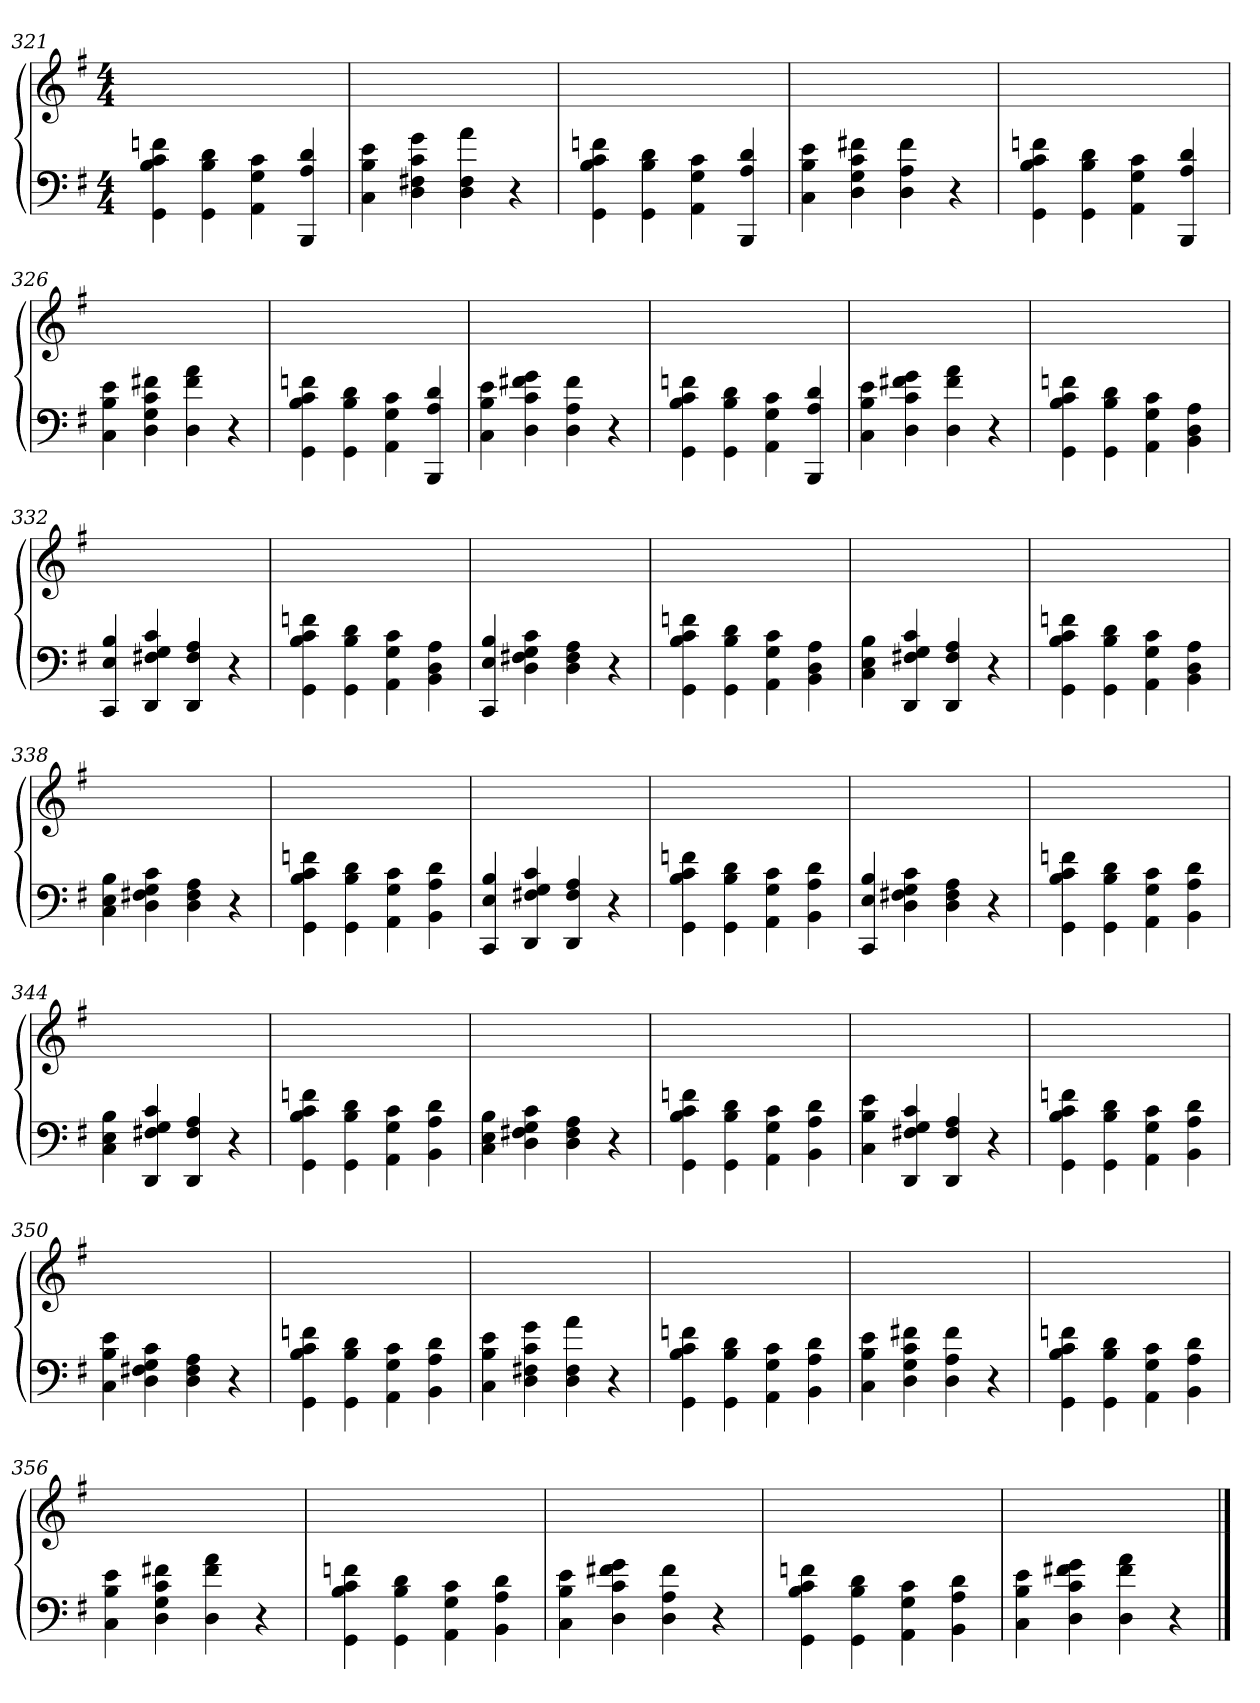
**kern	**kern
*part2	*part1
*staff2	*staff1
*clefF4	*clefG2
*k[f#]	*k[f#]
*G:	*G:
*M4/4	*M4/4
=321	=321
4GG 4B 4c 4fn	1ryy
4GG 4B 4d	.
4AA 4G 4c	.
4BBB 4A 4d	.
=322	=322
4C 4B 4e	1ryy
4D 4F#X 4c 4g	.
4D 4F# 4a	.
4r	.
=323	=323
4GG 4B 4c 4fn	1ryy
4GG 4B 4d	.
4AA 4G 4c	.
4BBB 4A 4d	.
=324	=324
4C 4B 4e	1ryy
4D 4G 4c 4f#X	.
4D 4A 4f#	.
4r	.
=325	=325
4GG 4B 4c 4fn	1ryy
4GG 4B 4d	.
4AA 4G 4c	.
4BBB 4A 4d	.
=326	=326
4C 4B 4e	1ryy
4D 4G 4c 4f#X	.
4D 4f# 4a	.
4r	.
=327	=327
4GG 4B 4c 4fn	1ryy
4GG 4B 4d	.
4AA 4G 4c	.
4BBB 4A 4d	.
=328	=328
4C 4B 4e	1ryy
4D 4c 4f#X 4g	.
4D 4A 4f#	.
4r	.
=329	=329
4GG 4B 4c 4fn	1ryy
4GG 4B 4d	.
4AA 4G 4c	.
4BBB 4A 4d	.
=330	=330
4C 4B 4e	1ryy
4D 4c 4f#X 4g	.
4D 4f# 4a	.
4r	.
=331	=331
4GG 4B 4c 4fn	1ryy
4GG 4B 4d	.
4AA 4G 4c	.
4BB 4D 4A	.
=332	=332
4CC 4E 4B	1ryy
4DD 4F#X 4G 4c	.
4DD 4F# 4A	.
4r	.
=333	=333
4GG 4B 4c 4fn	1ryy
4GG 4B 4d	.
4AA 4G 4c	.
4BB 4D 4A	.
=334	=334
4CC 4E 4B	1ryy
4D 4F#X 4G 4c	.
4D 4F# 4A	.
4r	.
=335	=335
4GG 4B 4c 4fn	1ryy
4GG 4B 4d	.
4AA 4G 4c	.
4BB 4D 4A	.
=336	=336
4C 4E 4B	1ryy
4DD 4F#X 4G 4c	.
4DD 4F# 4A	.
4r	.
=337	=337
4GG 4B 4c 4fn	1ryy
4GG 4B 4d	.
4AA 4G 4c	.
4BB 4D 4A	.
=338	=338
4C 4E 4B	1ryy
4D 4F#X 4G 4c	.
4D 4F# 4A	.
4r	.
=339	=339
4GG 4B 4c 4fn	1ryy
4GG 4B 4d	.
4AA 4G 4c	.
4BB 4A 4d	.
=340	=340
4CC 4E 4B	1ryy
4DD 4F#X 4G 4c	.
4DD 4F# 4A	.
4r	.
=341	=341
4GG 4B 4c 4fn	1ryy
4GG 4B 4d	.
4AA 4G 4c	.
4BB 4A 4d	.
=342	=342
4CC 4E 4B	1ryy
4D 4F#X 4G 4c	.
4D 4F# 4A	.
4r	.
=343	=343
4GG 4B 4c 4fn	1ryy
4GG 4B 4d	.
4AA 4G 4c	.
4BB 4A 4d	.
=344	=344
4C 4E 4B	1ryy
4DD 4F#X 4G 4c	.
4DD 4F# 4A	.
4r	.
=345	=345
4GG 4B 4c 4fn	1ryy
4GG 4B 4d	.
4AA 4G 4c	.
4BB 4A 4d	.
=346	=346
4C 4E 4B	1ryy
4D 4F#X 4G 4c	.
4D 4F# 4A	.
4r	.
=347	=347
4GG 4B 4c 4fn	1ryy
4GG 4B 4d	.
4AA 4G 4c	.
4BB 4A 4d	.
=348	=348
4C 4B 4e	1ryy
4DD 4F#X 4G 4c	.
4DD 4F# 4A	.
4r	.
=349	=349
4GG 4B 4c 4fn	1ryy
4GG 4B 4d	.
4AA 4G 4c	.
4BB 4A 4d	.
=350	=350
4C 4B 4e	1ryy
4D 4F#X 4G 4c	.
4D 4F# 4A	.
4r	.
=351	=351
4GG 4B 4c 4fn	1ryy
4GG 4B 4d	.
4AA 4G 4c	.
4BB 4A 4d	.
=352	=352
4C 4B 4e	1ryy
4D 4F#X 4c 4g	.
4D 4F# 4a	.
4r	.
=353	=353
4GG 4B 4c 4fn	1ryy
4GG 4B 4d	.
4AA 4G 4c	.
4BB 4A 4d	.
=354	=354
4C 4B 4e	1ryy
4D 4G 4c 4f#X	.
4D 4A 4f#	.
4r	.
=355	=355
4GG 4B 4c 4fn	1ryy
4GG 4B 4d	.
4AA 4G 4c	.
4BB 4A 4d	.
=356	=356
4C 4B 4e	1ryy
4D 4G 4c 4f#X	.
4D 4f# 4a	.
4r	.
=357	=357
4GG 4B 4c 4fn	1ryy
4GG 4B 4d	.
4AA 4G 4c	.
4BB 4A 4d	.
=358	=358
4C 4B 4e	1ryy
4D 4c 4f#X 4g	.
4D 4A 4f#	.
4r	.
=359	=359
4GG 4B 4c 4fn	1ryy
4GG 4B 4d	.
4AA 4G 4c	.
4BB 4A 4d	.
=360	=360
4C 4B 4e	1ryy
4D 4c 4f#X 4g	.
4D 4f# 4a	.
4r	.
==	==
*-	*-
